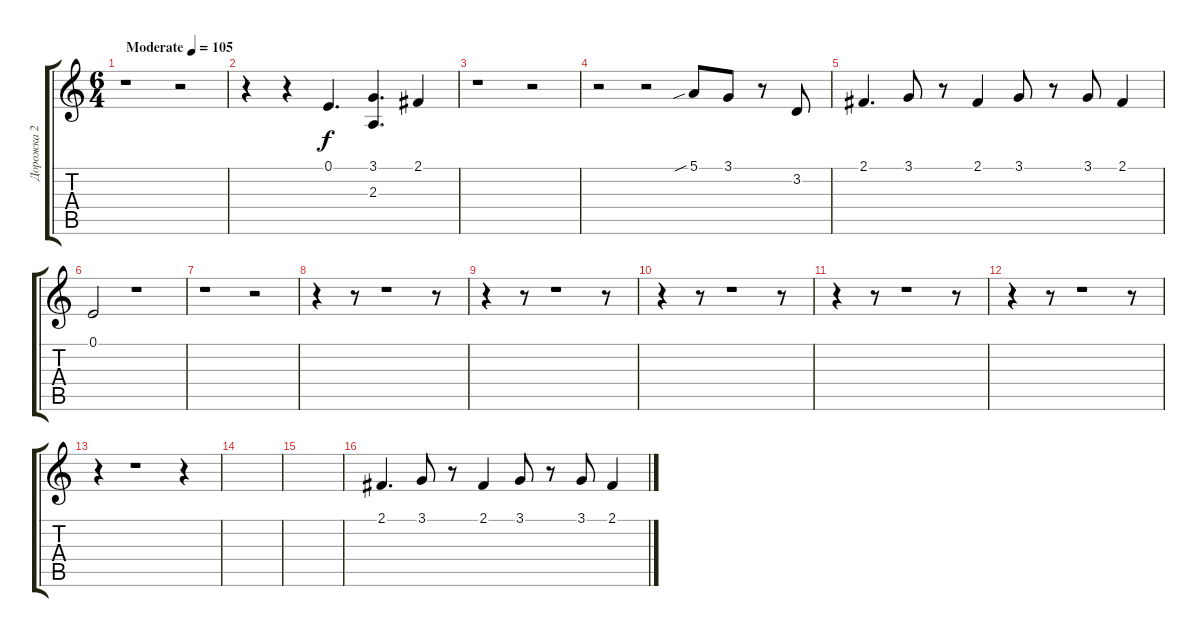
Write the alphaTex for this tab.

\track ("Дорожка 2" "Дорожка 2") {instrument stringensemble1}
\staff {score tabs}
\tuning (E4 B3 G3 D3 A2 E2) {hide}
\ts (6 4)
\tempo (105 "Moderate")
\clef g2
\ks c
r.1{dy f instrument stringensemble1} r.2 |
r.4 r.4 0.1.4{d} (3.1 2.3).4{d} 2.1.4 |
r.1 r.2 |
r.2 r.2 5.1{sib}.8 3.1.8 r.8 3.2.8 |
2.1.4{d} 3.1.8 r.8 2.1.4 3.1.8 r.8 3.1.8 2.1.4 |
0.1.2 r.1 |
r.1 r.2 |
r.4 r.8 r.1 r.8 |
r.4 r.8 r.1 r.8 |
r.4 r.8 r.1 r.8 |
r.4 r.8 r.1 r.8 |
r.4 r.8 r.1 r.8 |
r.4 r.1 r.4 |
|
|
2.1.4{d} 3.1.8 r.8 2.1.4 3.1.8 r.8 3.1.8 2.1.4
